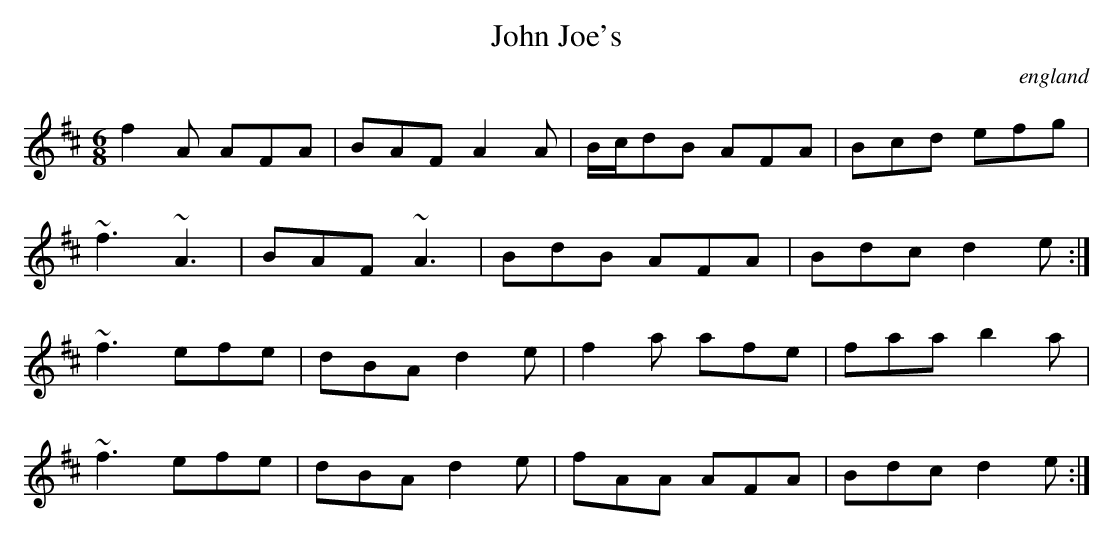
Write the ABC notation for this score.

X:1
T:John Joe's
O:england
M:6/8
L:1/8
K:D
f2A AFA|BAF A2A|B/c/dB AFA|Bcd efg|
~f3 ~A3|BAF ~A3|BdB AFA|Bdc d2e:|
~f3 efe|dBA d2e|f2a afe|faa b2a|
~f3 efe|dBA d2e|fAA AFA|Bdc d2e:|
